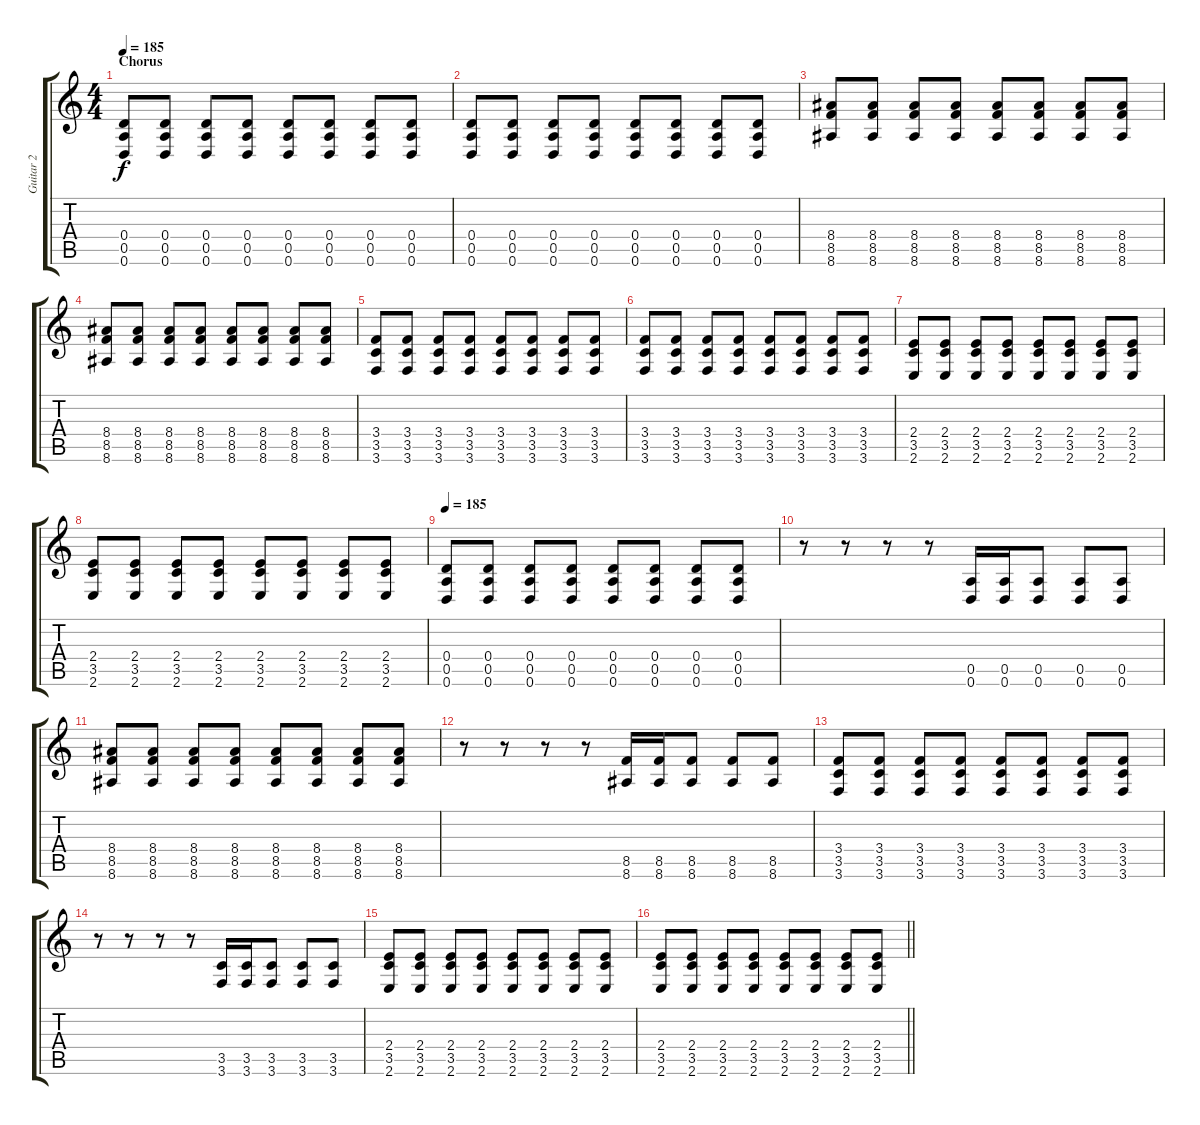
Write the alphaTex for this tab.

\track ("Guitar 2" "Guitar 2") {instrument distortionguitar}
\staff {score tabs}
\tuning (E4 B3 G3 D3 A2 D2) {hide}
\ts (4 4)
\section ("" "Chorus")
\tempo 185
\clef g2
\ks c
(0.4 0.5 0.6).8{dy f} (0.4 0.5 0.6).8 (0.4 0.5 0.6).8 (0.4 0.5 0.6).8 (0.4 0.5 0.6).8 (0.4 0.5 0.6).8 (0.4 0.5 0.6).8 (0.4 0.5 0.6).8 |
(0.4 0.5 0.6).8 (0.4 0.5 0.6).8 (0.4 0.5 0.6).8 (0.4 0.5 0.6).8 (0.4 0.5 0.6).8 (0.4 0.5 0.6).8 (0.4 0.5 0.6).8 (0.4 0.5 0.6).8 |
(8.4 8.5 8.6).8 (8.4 8.5 8.6).8 (8.4 8.5 8.6).8 (8.4 8.5 8.6).8 (8.4 8.5 8.6).8 (8.4 8.5 8.6).8 (8.4 8.5 8.6).8 (8.4 8.5 8.6).8 |
(8.4 8.5 8.6).8 (8.4 8.5 8.6).8 (8.4 8.5 8.6).8 (8.4 8.5 8.6).8 (8.4 8.5 8.6).8 (8.4 8.5 8.6).8 (8.4 8.5 8.6).8 (8.4 8.5 8.6).8 |
(3.4 3.5 3.6).8 (3.4 3.5 3.6).8 (3.4 3.5 3.6).8 (3.4 3.5 3.6).8 (3.4 3.5 3.6).8 (3.4 3.5 3.6).8 (3.4 3.5 3.6).8 (3.4 3.5 3.6).8 |
(3.4 3.5 3.6).8 (3.4 3.5 3.6).8 (3.4 3.5 3.6).8 (3.4 3.5 3.6).8 (3.4 3.5 3.6).8 (3.4 3.5 3.6).8 (3.4 3.5 3.6).8 (3.4 3.5 3.6).8 |
(2.4 3.5 2.6).8 (2.4 3.5 2.6).8 (2.4 3.5 2.6).8 (2.4 3.5 2.6).8 (2.4 3.5 2.6).8 (2.4 3.5 2.6).8 (2.4 3.5 2.6).8 (2.4 3.5 2.6).8 |
(2.4 3.5 2.6).8 (2.4 3.5 2.6).8 (2.4 3.5 2.6).8 (2.4 3.5 2.6).8 (2.4 3.5 2.6).8 (2.4 3.5 2.6).8 (2.4 3.5 2.6).8 (2.4 3.5 2.6).8 |
\tempo 185
(0.4 0.5 0.6).8 (0.4 0.5 0.6).8 (0.4 0.5 0.6).8 (0.4 0.5 0.6).8 (0.4 0.5 0.6).8 (0.4 0.5 0.6).8 (0.4 0.5 0.6).8 (0.4 0.5 0.6).8 |
r.8 r.8 r.8 r.8 (0.5 0.6).16 (0.5 0.6).16 (0.5 0.6).8 (0.5 0.6).8 (0.5 0.6).8 |
(8.4 8.5 8.6).8 (8.4 8.5 8.6).8 (8.4 8.5 8.6).8 (8.4 8.5 8.6).8 (8.4 8.5 8.6).8 (8.4 8.5 8.6).8 (8.4 8.5 8.6).8 (8.4 8.5 8.6).8 |
r.8 r.8 r.8 r.8 (8.5 8.6).16 (8.5 8.6).16 (8.5 8.6).8 (8.5 8.6).8 (8.5 8.6).8 |
(3.4 3.5 3.6).8 (3.4 3.5 3.6).8 (3.4 3.5 3.6).8 (3.4 3.5 3.6).8 (3.4 3.5 3.6).8 (3.4 3.5 3.6).8 (3.4 3.5 3.6).8 (3.4 3.5 3.6).8 |
r.8 r.8 r.8 r.8 (3.5 3.6).16 (3.5 3.6).16 (3.5 3.6).8 (3.5 3.6).8 (3.5 3.6).8 |
(2.4 3.5 2.6).8 (2.4 3.5 2.6).8 (2.4 3.5 2.6).8 (2.4 3.5 2.6).8 (2.4 3.5 2.6).8 (2.4 3.5 2.6).8 (2.4 3.5 2.6).8 (2.4 3.5 2.6).8 |
\barLineRight lightlight
(2.4 3.5 2.6).8 (2.4 3.5 2.6).8 (2.4 3.5 2.6).8 (2.4 3.5 2.6).8 (2.4 3.5 2.6).8 (2.4 3.5 2.6).8 (2.4 3.5 2.6).8 (2.4 3.5 2.6).8
